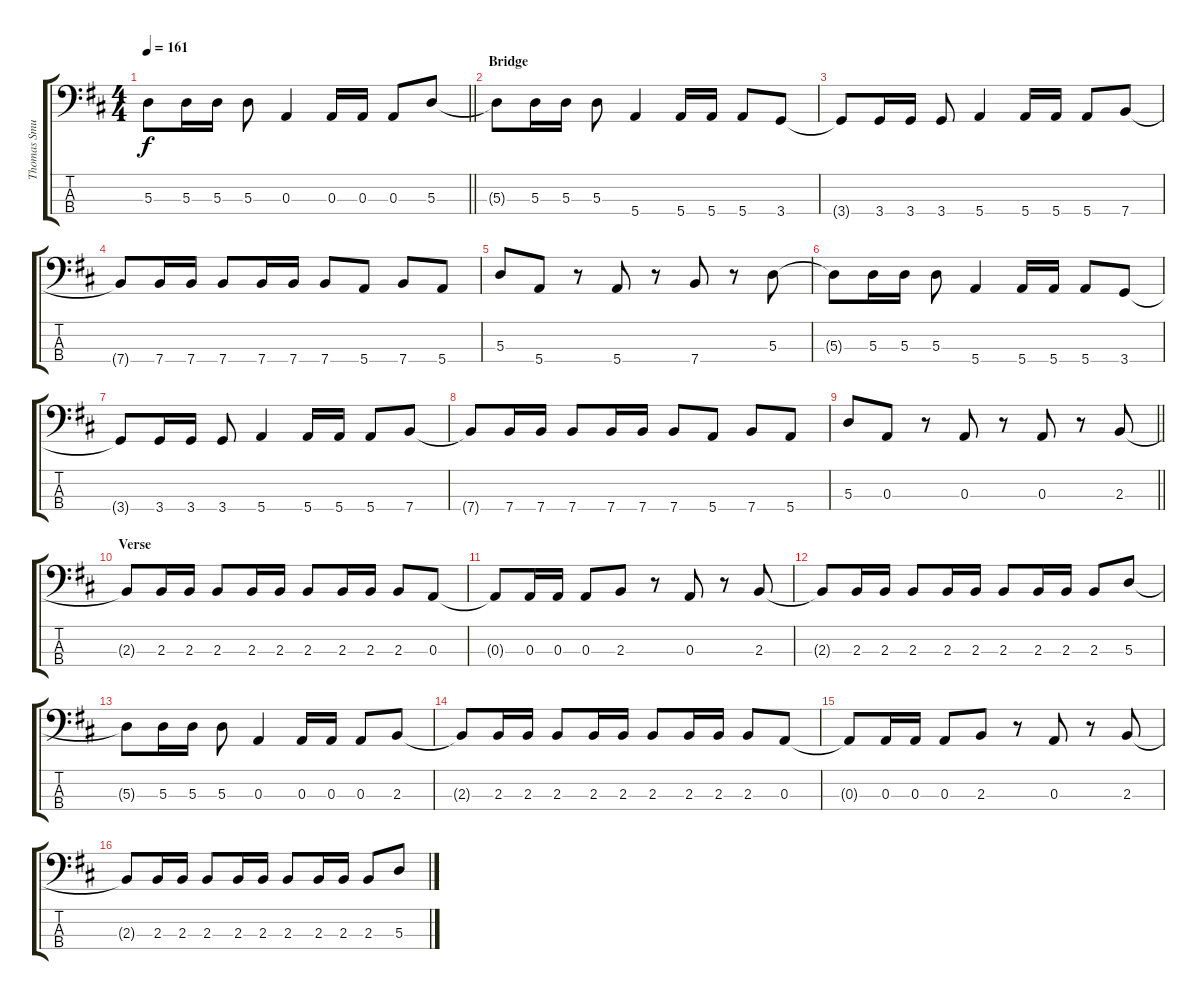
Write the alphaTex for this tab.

\track ("Thomas Smuszynski" "Thomas Smu") {instrument electricbasspick}
\staff {score tabs}
\tuning (G2 D2 A1 E1) {hide}
\ts (4 4)
\tempo 161
\clef f4
\barLineRight lightlight
\ks bminor
5.3{t}.8{dy f} 5.3.16 5.3.16 5.3.8 0.3.4 0.3.16 0.3.16 0.3.8 5.3.8 |
\section ("" "Bridge")
5.3{t}.8 5.3.16 5.3.16 5.3.8 5.4.4 5.4.16 5.4.16 5.4.8 3.4.8 |
3.4{t}.8 3.4.16 3.4.16 3.4.8 5.4.4 5.4.16 5.4.16 5.4.8 7.4.8 |
7.4{t}.8 7.4.16 7.4.16 7.4.8 7.4.16 7.4.16 7.4.8 5.4.8 7.4.8 5.4.8 |
5.3.8 5.4.8 r.8 5.4.8 r.8 7.4.8 r.8 5.3.8 |
5.3{t}.8 5.3.16 5.3.16 5.3.8 5.4.4 5.4.16 5.4.16 5.4.8 3.4.8 |
3.4{t}.8 3.4.16 3.4.16 3.4.8 5.4.4 5.4.16 5.4.16 5.4.8 7.4.8 |
7.4{t}.8 7.4.16 7.4.16 7.4.8 7.4.16 7.4.16 7.4.8 5.4.8 7.4.8 5.4.8 |
\barLineRight lightlight
5.3.8 0.3.8 r.8 0.3.8 r.8 0.3.8 r.8 2.3.8 |
\section ("" "Verse")
2.3{t}.8 2.3.16 2.3.16 2.3.8 2.3.16 2.3.16 2.3.8 2.3.16 2.3.16 2.3.8 0.3.8 |
0.3{t}.8 0.3.16 0.3.16 0.3.8 2.3.8 r.8 0.3.8 r.8 2.3.8 |
2.3{t}.8 2.3.16 2.3.16 2.3.8 2.3.16 2.3.16 2.3.8 2.3.16 2.3.16 2.3.8 5.3.8 |
5.3{t}.8 5.3.16 5.3.16 5.3.8 0.3.4 0.3.16 0.3.16 0.3.8 2.3.8 |
2.3{t}.8 2.3.16 2.3.16 2.3.8 2.3.16 2.3.16 2.3.8 2.3.16 2.3.16 2.3.8 0.3.8 |
0.3{t}.8 0.3.16 0.3.16 0.3.8 2.3.8 r.8 0.3.8 r.8 2.3.8 |
2.3{t}.8 2.3.16 2.3.16 2.3.8 2.3.16 2.3.16 2.3.8 2.3.16 2.3.16 2.3.8 5.3.8
